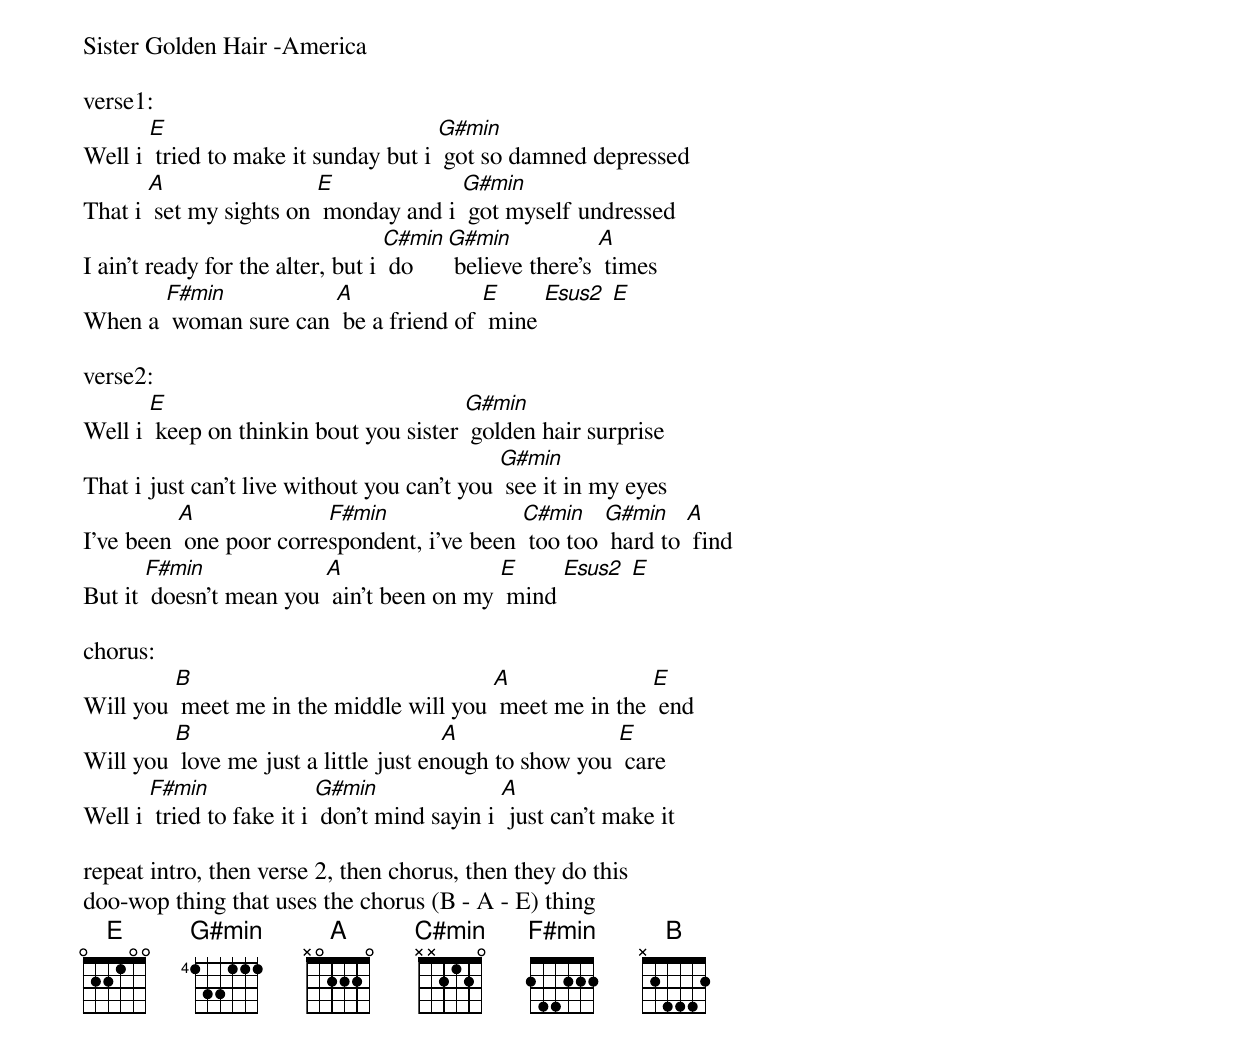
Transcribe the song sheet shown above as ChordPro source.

Sister Golden Hair -America

verse1:
Well i [E] tried to make it sunday but i [G#min] got so damned depressed
That i [A] set my sights on [E] monday and i [G#min] got myself undressed
I ain't ready for the alter, but i [C#min] do [G#min] believe there's [A] times
When a [F#min] woman sure can [A] be a friend of [E] mine [Esus2] [E]

verse2:
Well i [E] keep on thinkin bout you sister [G#min] golden hair surprise
That i just can't live without you can't you [G#min] see it in my eyes
I've been [A] one poor corre[F#min]spondent, i've been [C#min] too too [G#min] hard to [A] find
But it [F#min] doesn't mean you [A] ain't been on my [E] mind [Esus2] [E]

chorus:
Will you [B] meet me in the middle will you [A] meet me in the [E] end
Will you [B] love me just a little just en[A]ough to show you [E] care
Well i [F#min] tried to fake it i [G#min] don't mind sayin i [A] just can't make it

repeat intro, then verse 2, then chorus, then they do this
doo-wop thing that uses the chorus (B - A - E) thing
